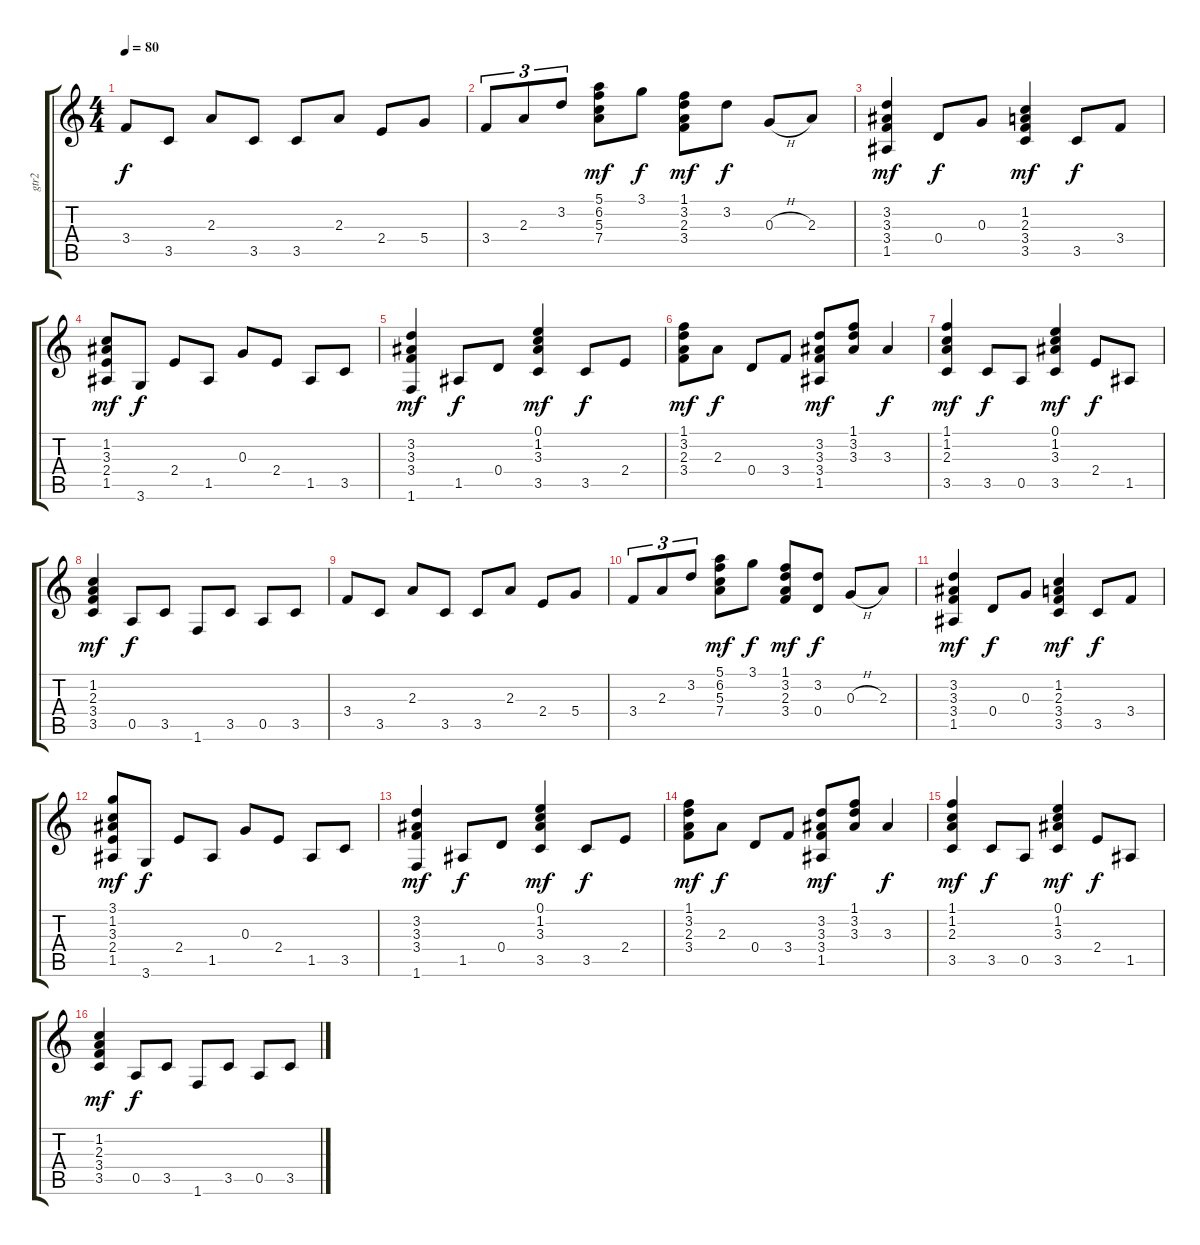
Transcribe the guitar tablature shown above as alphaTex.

\track ("gtr2" "gtr2") {instrument electricguitarjazz}
\staff {score tabs}
\tuning (E4 B3 G3 D3 A2 E2) {hide}
\ts (4 4)
\tempo 80
\clef g2
\ks c
3.4.8{dy f instrument electricguitarjazz} 3.5.8 2.3.8 3.5.8 3.5.8 2.3.8 2.4.8 5.4.8 |
3.4.8{tu (3 2)} 2.3.8{tu (3 2)} 3.2.8{tu (3 2)} (5.1 6.2 5.3 7.4).8{dy mf} 3.1.8{dy f} (1.1 3.2 2.3 3.4).8{dy mf} 3.2.8{dy f} 0.3{h}.8 2.3.8 |
(3.2 3.3 3.4 1.5).4{dy mf} 0.4.8{dy f} 0.3.8 (1.2 2.3 3.4 3.5).4{dy mf} 3.5.8{dy f} 3.4.8 |
(1.2 3.3 2.4 1.5).8{dy mf} 3.6.8{dy f} 2.4.8 1.5.8 0.3.8 2.4.8 1.5.8 3.5.8 |
(3.2 3.3 3.4 1.6).4{dy mf} 1.5.8{dy f} 0.4.8 (0.1 1.2 3.3 3.5).4{dy mf} 3.5.8{dy f} 2.4.8 |
(1.1 3.2 2.3 3.4).8{dy mf} 2.3.8{dy f} 0.4.8 3.4.8 (3.2 3.3 3.4 1.5).8{dy mf} (1.1 3.2 3.3).8 3.3.4{dy f} |
(1.1 1.2 2.3 3.5).4{dy mf} 3.5.8{dy f} 0.5.8 (0.1 1.2 3.3 3.5).4{dy mf} 2.4.8{dy f} 1.5.8 |
(1.2 2.3 3.4 3.5).4{dy mf} 0.5.8{dy f} 3.5.8 1.6.8 3.5.8 0.5.8 3.5.8 |
3.4.8 3.5.8 2.3.8 3.5.8 3.5.8 2.3.8 2.4.8 5.4.8 |
3.4.8{tu (3 2)} 2.3.8{tu (3 2)} 3.2.8{tu (3 2)} (5.1 6.2 5.3 7.4).8{dy mf} 3.1.8{dy f} (1.1 3.2 2.3 3.4).8{dy mf} (3.2 0.4).8{dy f} 0.3{h}.8 2.3.8 |
(3.2 3.3 3.4 1.5).4{dy mf} 0.4.8{dy f} 0.3.8 (1.2 2.3 3.4 3.5).4{dy mf} 3.5.8{dy f} 3.4.8 |
(3.1 1.2 3.3 2.4 1.5).8{dy mf} 3.6.8{dy f} 2.4.8 1.5.8 0.3.8 2.4.8 1.5.8 3.5.8 |
(3.2 3.3 3.4 1.6).4{dy mf} 1.5.8{dy f} 0.4.8 (0.1 1.2 3.3 3.5).4{dy mf} 3.5.8{dy f} 2.4.8 |
(1.1 3.2 2.3 3.4).8{dy mf} 2.3.8{dy f} 0.4.8 3.4.8 (3.2 3.3 3.4 1.5).8{dy mf} (1.1 3.2 3.3).8 3.3.4{dy f} |
(1.1 1.2 2.3 3.5).4{dy mf} 3.5.8{dy f} 0.5.8 (0.1 1.2 3.3 3.5).4{dy mf} 2.4.8{dy f} 1.5.8 |
(1.2 2.3 3.4 3.5).4{dy mf} 0.5.8{dy f} 3.5.8 1.6.8 3.5.8 0.5.8 3.5.8
